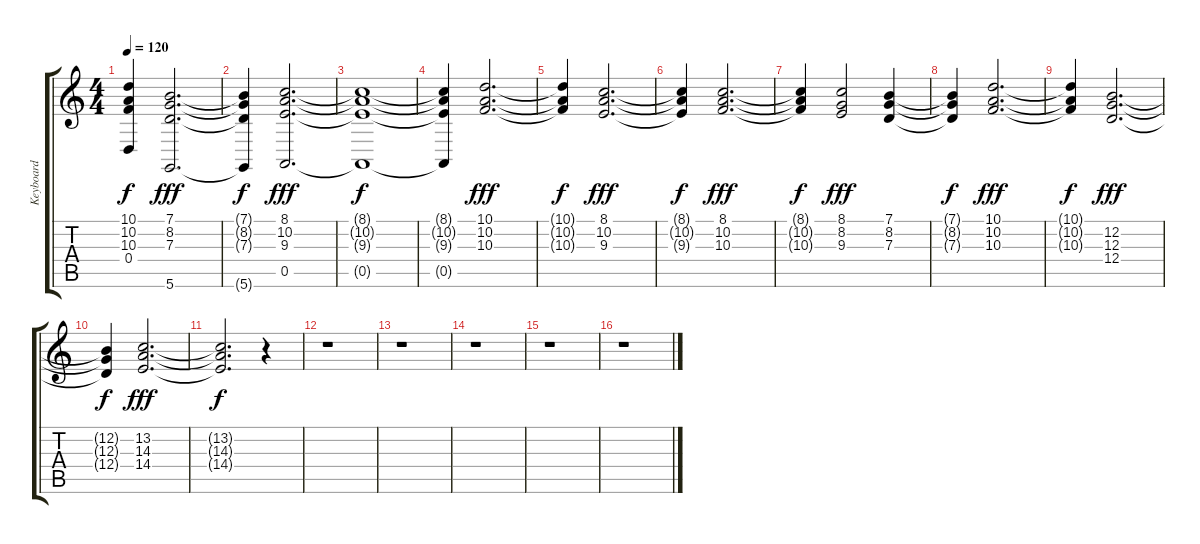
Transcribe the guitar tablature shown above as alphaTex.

\track ("Keyboard" "Keyboard") {instrument pad2warm}
\staff {score tabs}
\tuning (E4 B3 G3 D3 A2 D2) {hide}
\ts (4 4)
\tempo 120
\clef g2
\ks c
(10.1{t} 10.2{t} 10.3{t} 0.4{t}).4{dy f} (7.1 8.2 7.3 5.6).2{d dy fff} |
(7.1{t} 8.2{t} 7.3{t} 5.6{t}).4{dy f} (8.1 10.2 9.3 0.5).2{d dy fff} |
(8.1{t} 10.2{t} 9.3{t} 0.5{t}).1{dy f} |
(8.1{t} 10.2{t} 9.3{t} 0.5{t}).4 (10.1 10.2 10.3).2{d dy fff} |
(10.1{t} 10.2{t} 10.3{t}).4{dy f} (8.1 10.2 9.3).2{d dy fff} |
(8.1{t} 10.2{t} 9.3{t}).4{dy f} (8.1 10.2 10.3).2{d dy fff} |
(8.1{t} 10.2{t} 10.3{t}).4{dy f} (8.1 8.2 9.3).2{dy fff} (7.1 8.2 7.3).4 |
(7.1{t} 8.2{t} 7.3{t}).4{dy f} (10.1 10.2 10.3).2{d dy fff} |
(10.1{t} 10.2{t} 10.3{t}).4{dy f} (12.2 12.3 12.4).2{d dy fff} |
(12.2{t} 12.3{t} 12.4{t}).4{dy f} (13.2 14.3 14.4).2{d dy fff} |
(13.2{t} 14.3{t} 14.4{t}).2{d dy f} r.4 |
r.1 |
r.1 |
r.1 |
r.1 |
r.1
